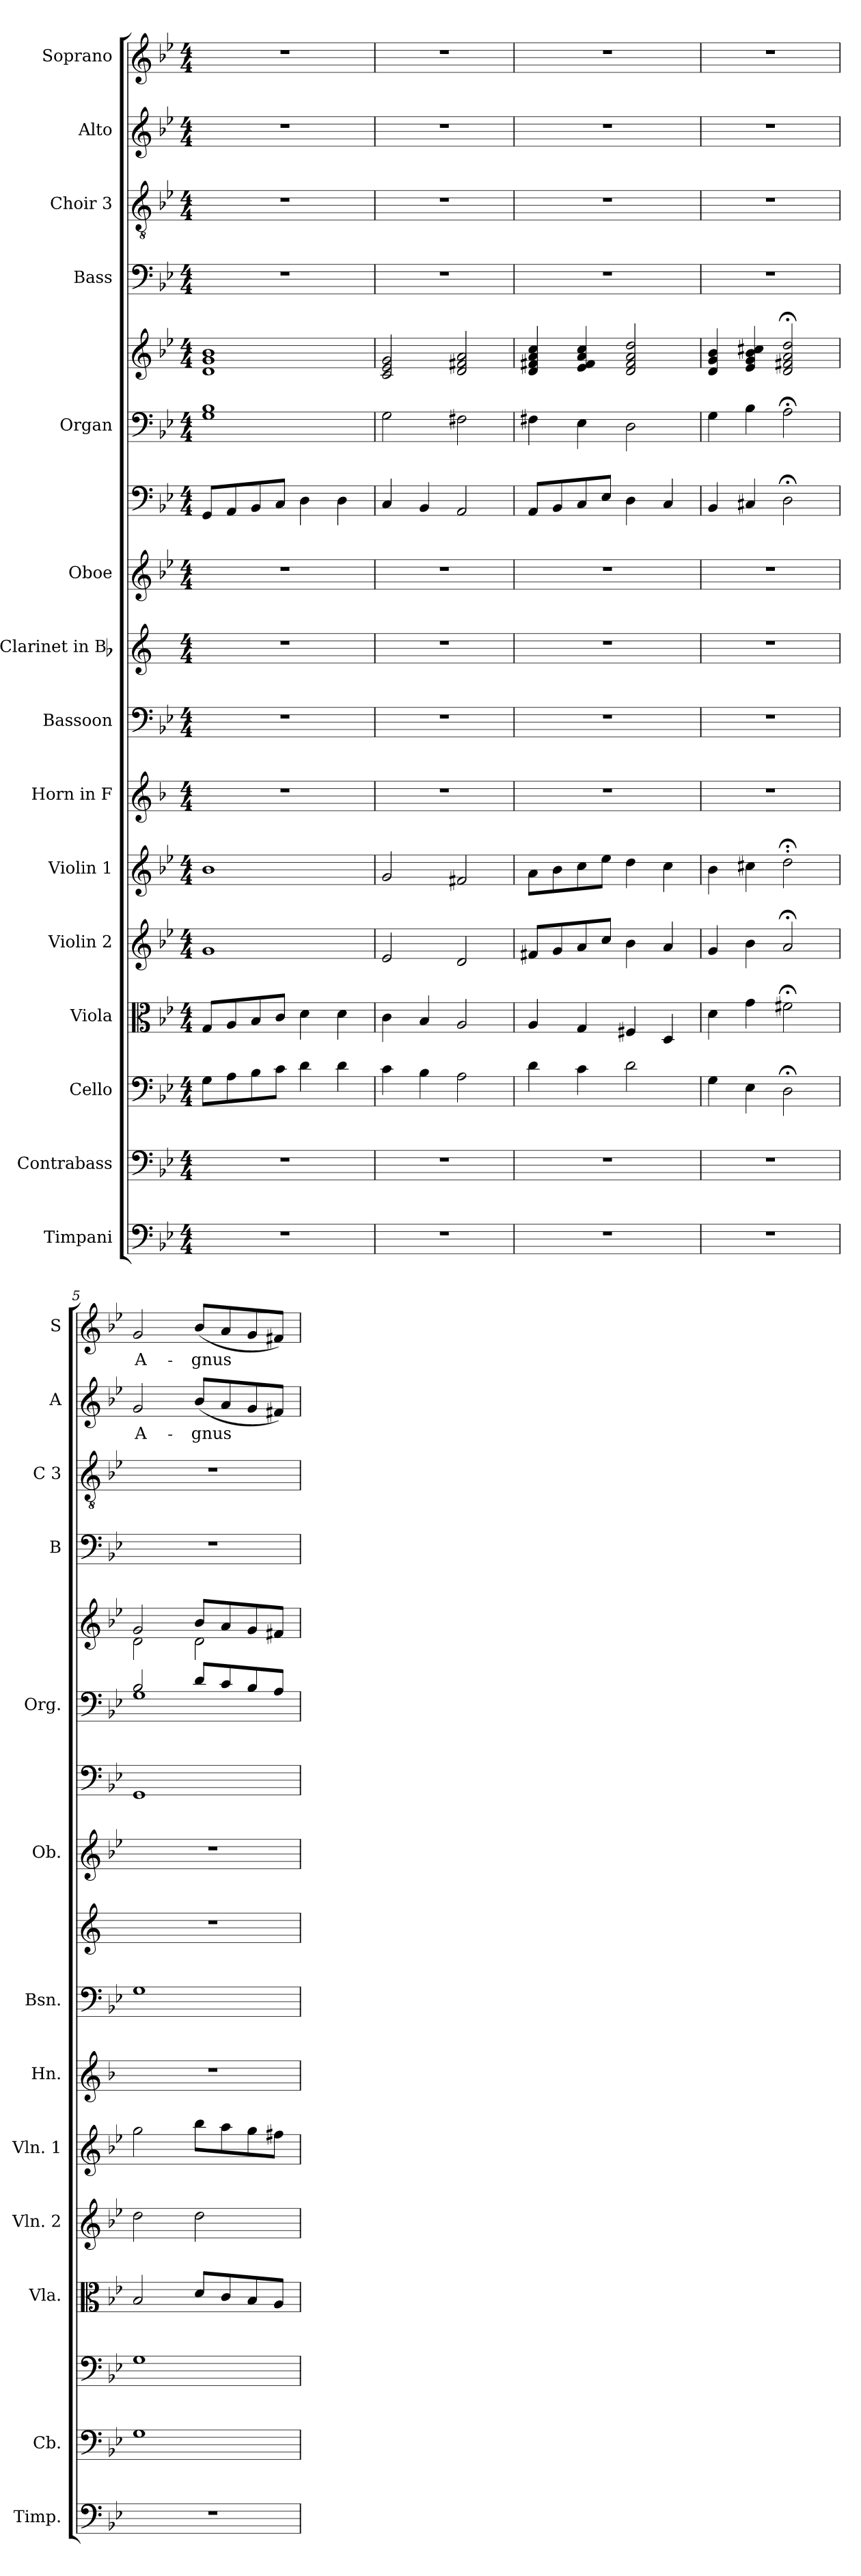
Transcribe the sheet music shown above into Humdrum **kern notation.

**kern	**kern	**kern	**kern	**kern	**kern	**kern	**kern	**kern	**kern	**kern	**kern	**kern	**kern	**kern	**kern	**text	**kern	**text
*part16	*part15	*part14	*part13	*part12	*part11	*part10	*part9	*part8	*part7	*part6	*part5	*part5	*part4	*part3	*part2	*part2	*part1	*part1
*staff17	*staff16	*staff15	*staff14	*staff13	*staff12	*staff11	*staff10	*staff9	*staff8	*staff7	*staff6	*staff5	*staff4	*staff3	*staff2	*staff2	*staff1	*staff1
*I"Timpani	*I"Contrabass	*I"Cello	*I"Viola	*I"Violin 2	*I"Violin 1	*I"Horn in F	*I"Bassoon	*I"Clarinet in Bb	*I"Oboe	*	*I"Organ	*	*I"Bass	*I"Choir 3	*I"Alto	*	*I"Soprano	*
*I'Timp.	*I'Cb.	*	*I'Vla.	*I'Vln. 2	*I'Vln. 1	*I'Hn.	*I'Bsn.	*	*I'Ob.	*	*I'Org.	*	*I'B	*I'C 3	*I'A	*	*I'S	*
*clefF4	*clefF4	*clefF4	*clefC3	*clefG2	*clefG2	*clefG2	*clefF4	*clefG2	*clefG2	*clefF4	*clefF4	*clefG2	*clefF4	*clefGv2	*clefG2	*	*clefG2	*
*	*ITrd7c12	*	*	*	*	*ITrd4c7	*	*ITrd1c2	*	*	*	*	*	*	*	*	*	*
*k[b-e-]	*k[b-e-]	*k[b-e-]	*k[b-e-]	*k[b-e-]	*k[b-e-]	*k[b-e-]	*k[b-e-]	*k[b-e-]	*k[b-e-]	*k[b-e-]	*k[b-e-]	*k[b-e-]	*k[b-e-]	*k[b-e-]	*k[b-e-]	*	*k[b-e-]	*
*g:	*g:	*g:	*g:	*g:	*g:	*g:	*g:	*g:	*g:	*g:	*g:	*g:	*g:	*g:	*g:	*	*g:	*
*M4/4	*M4/4	*M4/4	*M4/4	*M4/4	*M4/4	*M4/4	*M4/4	*M4/4	*M4/4	*M4/4	*M4/4	*M4/4	*M4/4	*M4/4	*M4/4	*	*M4/4	*
*MM69	*MM69	*MM69	*MM69	*MM69	*MM69	*MM69	*MM69	*MM69	*MM69	*MM69	*MM69	*MM69	*MM69	*MM69	*MM69	*	*MM69	*
=1	=1	=1	=1	=1	=1	=1	=1	=1	=1	=1	=1	=1	=1	=1	=1	=1	=1	=1
1r	1r	8G\L	8G/L	1g	1b-	1r	1r	1r	1r	8GG/L	1G 1B-	1d 1g 1b-	1r	1r	1r	.	1r	.
.	.	8A\	8A/	.	.	.	.	.	.	8AA/	.	.	.	.	.	.	.	.
.	.	8B-\	8B-/	.	.	.	.	.	.	8BB-/	.	.	.	.	.	.	.	.
.	.	8c\J	8c/J	.	.	.	.	.	.	8C/J	.	.	.	.	.	.	.	.
.	.	4d\	4d\	.	.	.	.	.	.	4D\	.	.	.	.	.	.	.	.
.	.	4d\	4d\	.	.	.	.	.	.	4D\	.	.	.	.	.	.	.	.
=2	=2	=2	=2	=2	=2	=2	=2	=2	=2	=2	=2	=2	=2	=2	=2	=2	=2	=2
1r	1r	4c\	4c\	2e-/	2g/	1r	1r	1r	1r	4C/	2G\	2c/ 2e-/ 2g/	1r	1r	1r	.	1r	.
.	.	4B-\	4B-/	.	.	.	.	.	.	4BB-/	.	.	.	.	.	.	.	.
.	.	2A\	2A/	2d/	2f#X/	.	.	.	.	2AA/	2F#X\	2d/ 2f#X/ 2a/	.	.	.	.	.	.
=3	=3	=3	=3	=3	=3	=3	=3	=3	=3	=3	=3	=3	=3	=3	=3	=3	=3	=3
1r	1r	4d\	4A/	8f#X/L	8a\L	1r	1r	1r	1r	8AA/L	4F#X\	4d/ 4f#X/ 4a/ 4cc/	1r	1r	1r	.	1r	.
.	.	.	.	8g/	8b-\	.	.	.	.	8BB-/	.	.	.	.	.	.	.	.
.	.	4c\	4G/	8a/	8cc\	.	.	.	.	8C/	4E-\	4e-/ 4f#/ 4a/ 4cc/	.	.	.	.	.	.
.	.	.	.	8cc/J	8ee-\J	.	.	.	.	8E-/J	.	.	.	.	.	.	.	.
.	.	2d\	4F#X/	4b-\	4dd\	.	.	.	.	4D\	2D\	2d/ 2f#/ 2a/ 2dd/	.	.	.	.	.	.
.	.	.	4D/	4a/	4cc\	.	.	.	.	4C/	.	.	.	.	.	.	.	.
=4	=4	=4	=4	=4	=4	=4	=4	=4	=4	=4	=4	=4	=4	=4	=4	=4	=4	=4
1r	1r	4G\	4d\	4g/	4b-\	1r	1r	1r	1r	4BB-/	4G\	4d/ 4g/ 4b-/	1r	1r	1r	.	1r	.
.	.	4E-\	4g\	4b-\	4cc#X\	.	.	.	.	4C#X/	4B-\	4e-/ 4g/ 4b-/ 4cc#X/	.	.	.	.	.	.
.	.	2D;<\	2f#X;<\	2a;</	2dd;<'>\	.	.	.	.	2D;<\	2A;<\	2d/;< 2f#X/;< 2a/;< 2dd/;<	.	.	.	.	.	.
=5	=5	=5	=5	=5	=5	=5	=5	=5	=5	=5	=5	=5	=5	=5	=5	=5	=5	=5
*	*	*	*	*	*	*	*	*	*	*	*^	*^	*	*	*	*	*	*
!	!	!	!	!	!	!	!	!	!	!	!	!	!	!	!	!	!	!LO:LY:b	!	!LO:LY:b
1r	1GG	1G	2B-/	2dd\	2gg\	1r	1G	1r	1r	1GG	2B-/	1G	2g/	2d\	1r	1r	2g/	A-	2g/	A-
!	!	!	!	!	!	!	!	!	!	!	!	!	!	!	!	!	!	!LO:LY:b	!	!LO:LY:b
.	.	.	8d/L	2dd\	8bb-\L	.	.	.	.	.	8d/L	.	8b-/L	2d\	.	.	(<8b-/L	-gnus	(<8b-/L	-gnus
.	.	.	8c/	.	8aa\	.	.	.	.	.	8c/	.	8a/	.	.	.	8a/	.	8a/	.
.	.	.	8B-/	.	8gg\	.	.	.	.	.	8B-/	.	8g/	.	.	.	8g/	.	8g/	.
.	.	.	8A/J	.	8ff#X\J	.	.	.	.	.	8A/J	.	8f#X/J	.	.	.	8f#X/J)	.	8f#X/J)	.
*	*	*	*	*	*	*	*	*	*	*	*v	*v	*	*	*	*	*	*	*	*
*	*	*	*	*	*	*	*	*	*	*	*	*v	*v	*	*	*	*	*	*
=	=	=	=	=	=	=	=	=	=	=	=	=	=	=	=	=	=	=
*-	*-	*-	*-	*-	*-	*-	*-	*-	*-	*-	*-	*-	*-	*-	*-	*-	*-	*-
